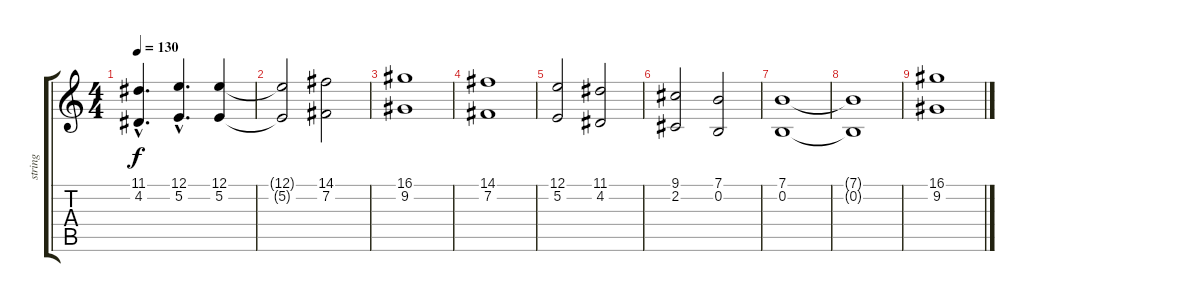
\track ("string" "string") {instrument stringensemble1}
\staff {score tabs}
\tuning (E4 B3 G3 D3 A2 E2) {hide}
\ts (4 4)
\tempo 130
\clef g2
\ks c
(11.1{hac} 4.2{hac}).4{d dy f} (12.1{hac} 5.2{hac}).4{d} (12.1 5.2).4 |
(12.1{t} 5.2{t}).2 (14.1 7.2).2 |
(16.1 9.2).1 |
(14.1 7.2).1 |
(12.1 5.2).2 (11.1 4.2).2 |
(9.1 2.2).2 (7.1 0.2).2 |
(7.1 0.2).1 |
(7.1{t} 0.2{t}).1 |
(16.1 9.2).1
